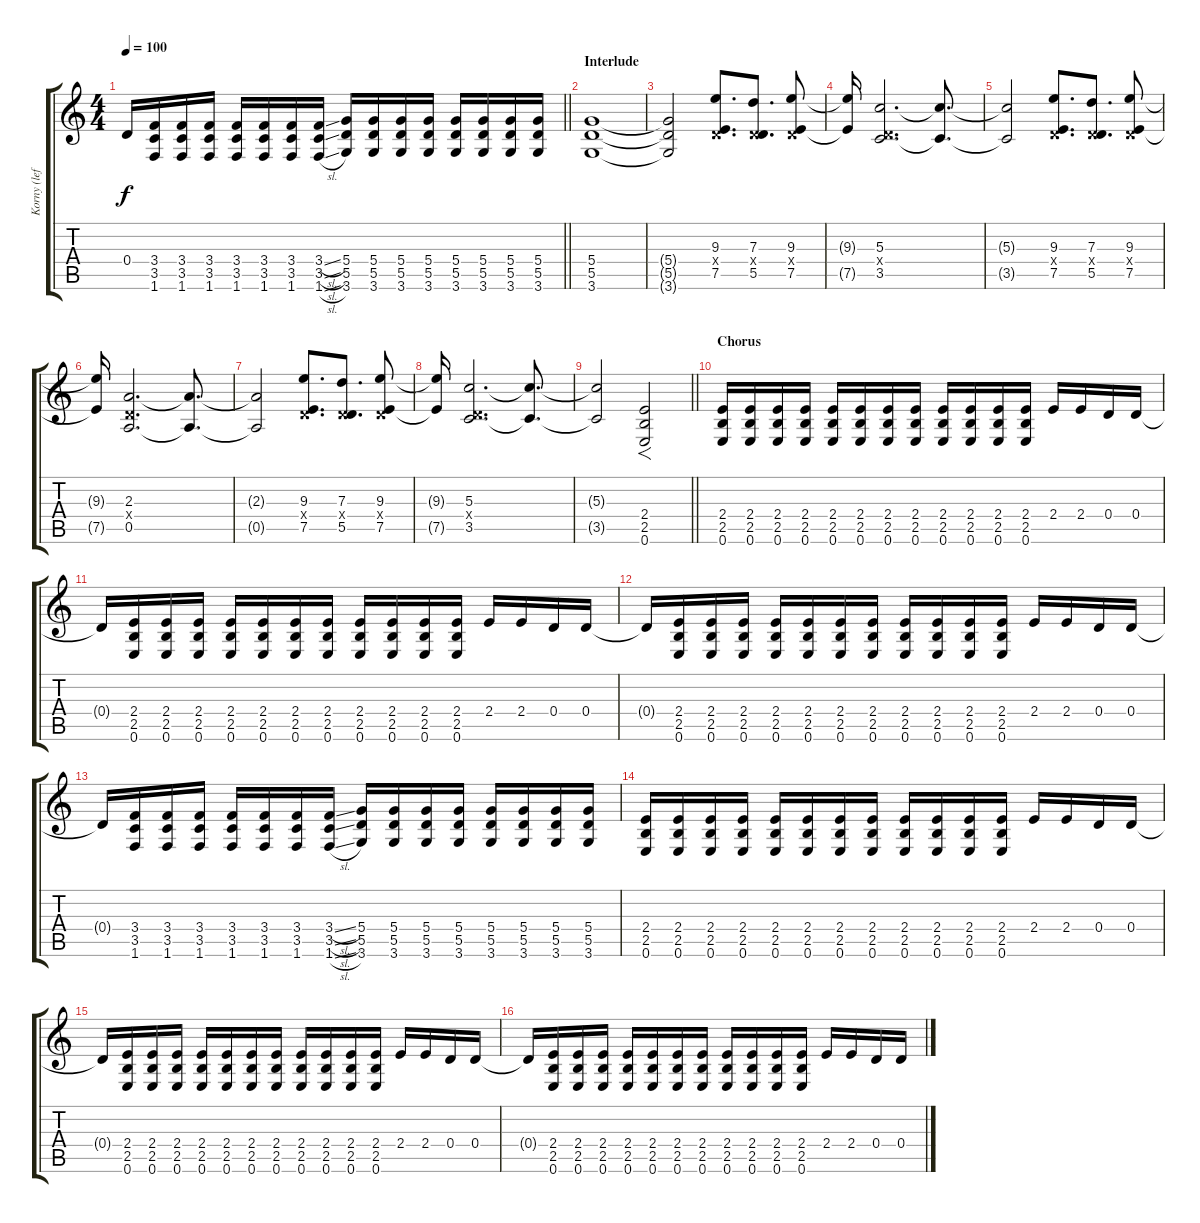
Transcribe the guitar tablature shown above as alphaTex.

\track ("Korny (left)" "Korny (lef") {instrument overdrivenguitar}
\staff {score tabs}
\tuning (E4 B3 G3 D3 A2 E2) {hide}
\ts (4 4)
\tempo 100
\clef g2
\barLineRight lightlight
\ks c
0.4{t}.16{dy f} (3.4 3.5 1.6).16 (3.4 3.5 1.6).16 (3.4 3.5 1.6).16 (3.4 3.5 1.6).16 (3.4 3.5 1.6).16 (3.4 3.5 1.6).16 (3.4{sl} 3.5{sl} 1.6{sl}).16 (5.4 5.5 3.6).16 (5.4 5.5 3.6).16 (5.4 5.5 3.6).16 (5.4 5.5 3.6).16 (5.4 5.5 3.6).16 (5.4 5.5 3.6).16 (5.4 5.5 3.6).16 (5.4 5.5 3.6).16 |
\section ("" "Interlude")
(5.4 5.5 3.6).1 |
(5.4{t} 5.5{t} 3.6{t}).2 (9.3 0.4{x} 7.5).8{d} (7.3 0.4{x} 5.5).8{d} (9.3 0.4{x} 7.5).8 |
(9.3{t} 7.5{t}).16 (5.3 0.4{x} 3.5).2{d} (5.3{t} 3.5{t}).8{d} |
(5.3{t} 3.5{t}).2 (9.3 0.4{x} 7.5).8{d} (7.3 0.4{x} 5.5).8{d} (9.3 0.4{x} 7.5).8 |
(9.3{t} 7.5{t}).16 (2.3 0.4{x} 0.5).2{d} (2.3{t} 0.5{t}).8{d} |
(2.3{t} 0.5{t}).2 (9.3 0.4{x} 7.5).8{d} (7.3 0.4{x} 5.5).8{d} (9.3 0.4{x} 7.5).8 |
(9.3{t} 7.5{t}).16 (5.3 0.4{x} 3.5).2{d} (5.3{t} 3.5{t}).8{d} |
\barLineRight lightlight
(5.3{t} 3.5{t}).2 (2.4 2.5 0.6).2{f} |
\section ("" "Chorus")
(2.4 2.5 0.6).16 (2.4 2.5 0.6).16 (2.4 2.5 0.6).16 (2.4 2.5 0.6).16 (2.4 2.5 0.6).16 (2.4 2.5 0.6).16 (2.4 2.5 0.6).16 (2.4 2.5 0.6).16 (2.4 2.5 0.6).16 (2.4 2.5 0.6).16 (2.4 2.5 0.6).16 (2.4 2.5 0.6).16 2.4.16 2.4.16 0.4.16 0.4.16 |
0.4{t}.16 (2.4 2.5 0.6).16 (2.4 2.5 0.6).16 (2.4 2.5 0.6).16 (2.4 2.5 0.6).16 (2.4 2.5 0.6).16 (2.4 2.5 0.6).16 (2.4 2.5 0.6).16 (2.4 2.5 0.6).16 (2.4 2.5 0.6).16 (2.4 2.5 0.6).16 (2.4 2.5 0.6).16 2.4.16 2.4.16 0.4.16 0.4.16 |
0.4{t}.16 (2.4 2.5 0.6).16 (2.4 2.5 0.6).16 (2.4 2.5 0.6).16 (2.4 2.5 0.6).16 (2.4 2.5 0.6).16 (2.4 2.5 0.6).16 (2.4 2.5 0.6).16 (2.4 2.5 0.6).16 (2.4 2.5 0.6).16 (2.4 2.5 0.6).16 (2.4 2.5 0.6).16 2.4.16 2.4.16 0.4.16 0.4.16 |
0.4{t}.16 (3.4 3.5 1.6).16 (3.4 3.5 1.6).16 (3.4 3.5 1.6).16 (3.4 3.5 1.6).16 (3.4 3.5 1.6).16 (3.4 3.5 1.6).16 (3.4{sl} 3.5{sl} 1.6{sl}).16 (5.4 5.5 3.6).16 (5.4 5.5 3.6).16 (5.4 5.5 3.6).16 (5.4 5.5 3.6).16 (5.4 5.5 3.6).16 (5.4 5.5 3.6).16 (5.4 5.5 3.6).16 (5.4 5.5 3.6).16 |
(2.4 2.5 0.6).16 (2.4 2.5 0.6).16 (2.4 2.5 0.6).16 (2.4 2.5 0.6).16 (2.4 2.5 0.6).16 (2.4 2.5 0.6).16 (2.4 2.5 0.6).16 (2.4 2.5 0.6).16 (2.4 2.5 0.6).16 (2.4 2.5 0.6).16 (2.4 2.5 0.6).16 (2.4 2.5 0.6).16 2.4.16 2.4.16 0.4.16 0.4.16 |
0.4{t}.16 (2.4 2.5 0.6).16 (2.4 2.5 0.6).16 (2.4 2.5 0.6).16 (2.4 2.5 0.6).16 (2.4 2.5 0.6).16 (2.4 2.5 0.6).16 (2.4 2.5 0.6).16 (2.4 2.5 0.6).16 (2.4 2.5 0.6).16 (2.4 2.5 0.6).16 (2.4 2.5 0.6).16 2.4.16 2.4.16 0.4.16 0.4.16 |
0.4{t}.16 (2.4 2.5 0.6).16 (2.4 2.5 0.6).16 (2.4 2.5 0.6).16 (2.4 2.5 0.6).16 (2.4 2.5 0.6).16 (2.4 2.5 0.6).16 (2.4 2.5 0.6).16 (2.4 2.5 0.6).16 (2.4 2.5 0.6).16 (2.4 2.5 0.6).16 (2.4 2.5 0.6).16 2.4.16 2.4.16 0.4.16 0.4.16
